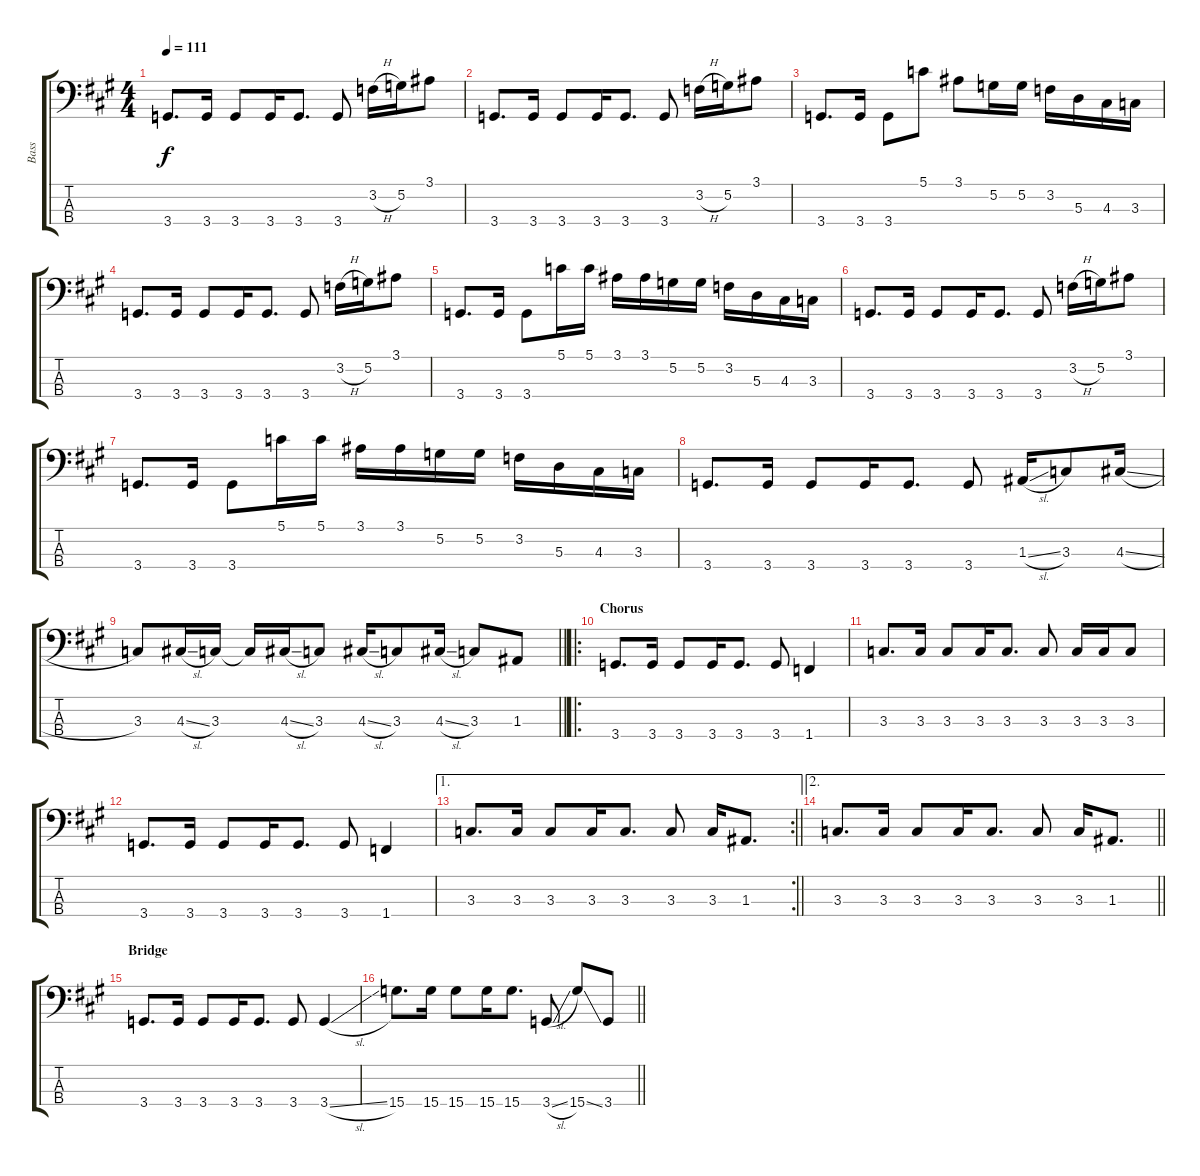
\track ("Bass" "Bass") {instrument electricbasspick}
\staff {score tabs}
\tuning (G2 D2 A1 E1) {hide}
\ts (4 4)
\tempo 111
\clef f4
\ks a
3.4.8{d dy f} 3.4.16 3.4.8 3.4.16 3.4.8{d} 3.4.8 3.2{h}.16 5.2.16 3.1.8 |
3.4.8{d} 3.4.16 3.4.8 3.4.16 3.4.8{d} 3.4.8 3.2{h}.16 5.2.16 3.1.8 |
3.4.8{d} 3.4.16 3.4.8 5.1.8 3.1.8 5.2.16 5.2.16 3.2.16 5.3.16 4.3.16 3.3.16 |
3.4.8{d} 3.4.16 3.4.8 3.4.16 3.4.8{d} 3.4.8 3.2{h}.16 5.2.16 3.1.8 |
3.4.8{d} 3.4.16 3.4.8 5.1.16 5.1.16 3.1.16 3.1.16 5.2.16 5.2.16 3.2.16 5.3.16 4.3.16 3.3.16 |
3.4.8{d} 3.4.16 3.4.8 3.4.16 3.4.8{d} 3.4.8 3.2{h}.16 5.2.16 3.1.8 |
3.4.8{d} 3.4.16 3.4.8 5.1.16 5.1.16 3.1.16 3.1.16 5.2.16 5.2.16 3.2.16 5.3.16 4.3.16 3.3.16 |
3.4.8{d} 3.4.16 3.4.8 3.4.16 3.4.8{d} 3.4.8 1.3{sl}.16 3.3.8 4.3{sl}.16 |
\barLineRight lightlight
3.3.8 4.3{sl}.16 3.3.16 3.3{t}.16 4.3{sl}.16 3.3.8 4.3{sl}.16 3.3.8 4.3{sl}.16 3.3.8 1.3.8 |
\ro
\section ("" "Chorus")
3.4.8{d} 3.4.16 3.4.8 3.4.16 3.4.8{d} 3.4.8 1.4.4 |
3.3.8{d} 3.3.16 3.3.8 3.3.16 3.3.8{d} 3.3.8 3.3.16 3.3.16 3.3.8 |
3.4.8{d} 3.4.16 3.4.8 3.4.16 3.4.8{d} 3.4.8 1.4.4 |
\ae 1
\rc 2
\barLineRight lightlight
3.3.8{d} 3.3.16 3.3.8 3.3.16 3.3.8{d} 3.3.8 3.3.16 1.3.8{d} |
\ae 2
\barLineRight lightlight
3.3.8{d} 3.3.16 3.3.8 3.3.16 3.3.8{d} 3.3.8 3.3.16 1.3.8{d} |
\section ("" "Bridge")
3.4.8{d} 3.4.16 3.4.8 3.4.16 3.4.8{d} 3.4.8 3.4{sl}.4 |
\barLineRight lightlight
15.4.8{d} 15.4.16 15.4.8 15.4.16 15.4.8{d} 3.4{sl}.8 15.4{ss}.8 3.4.8
